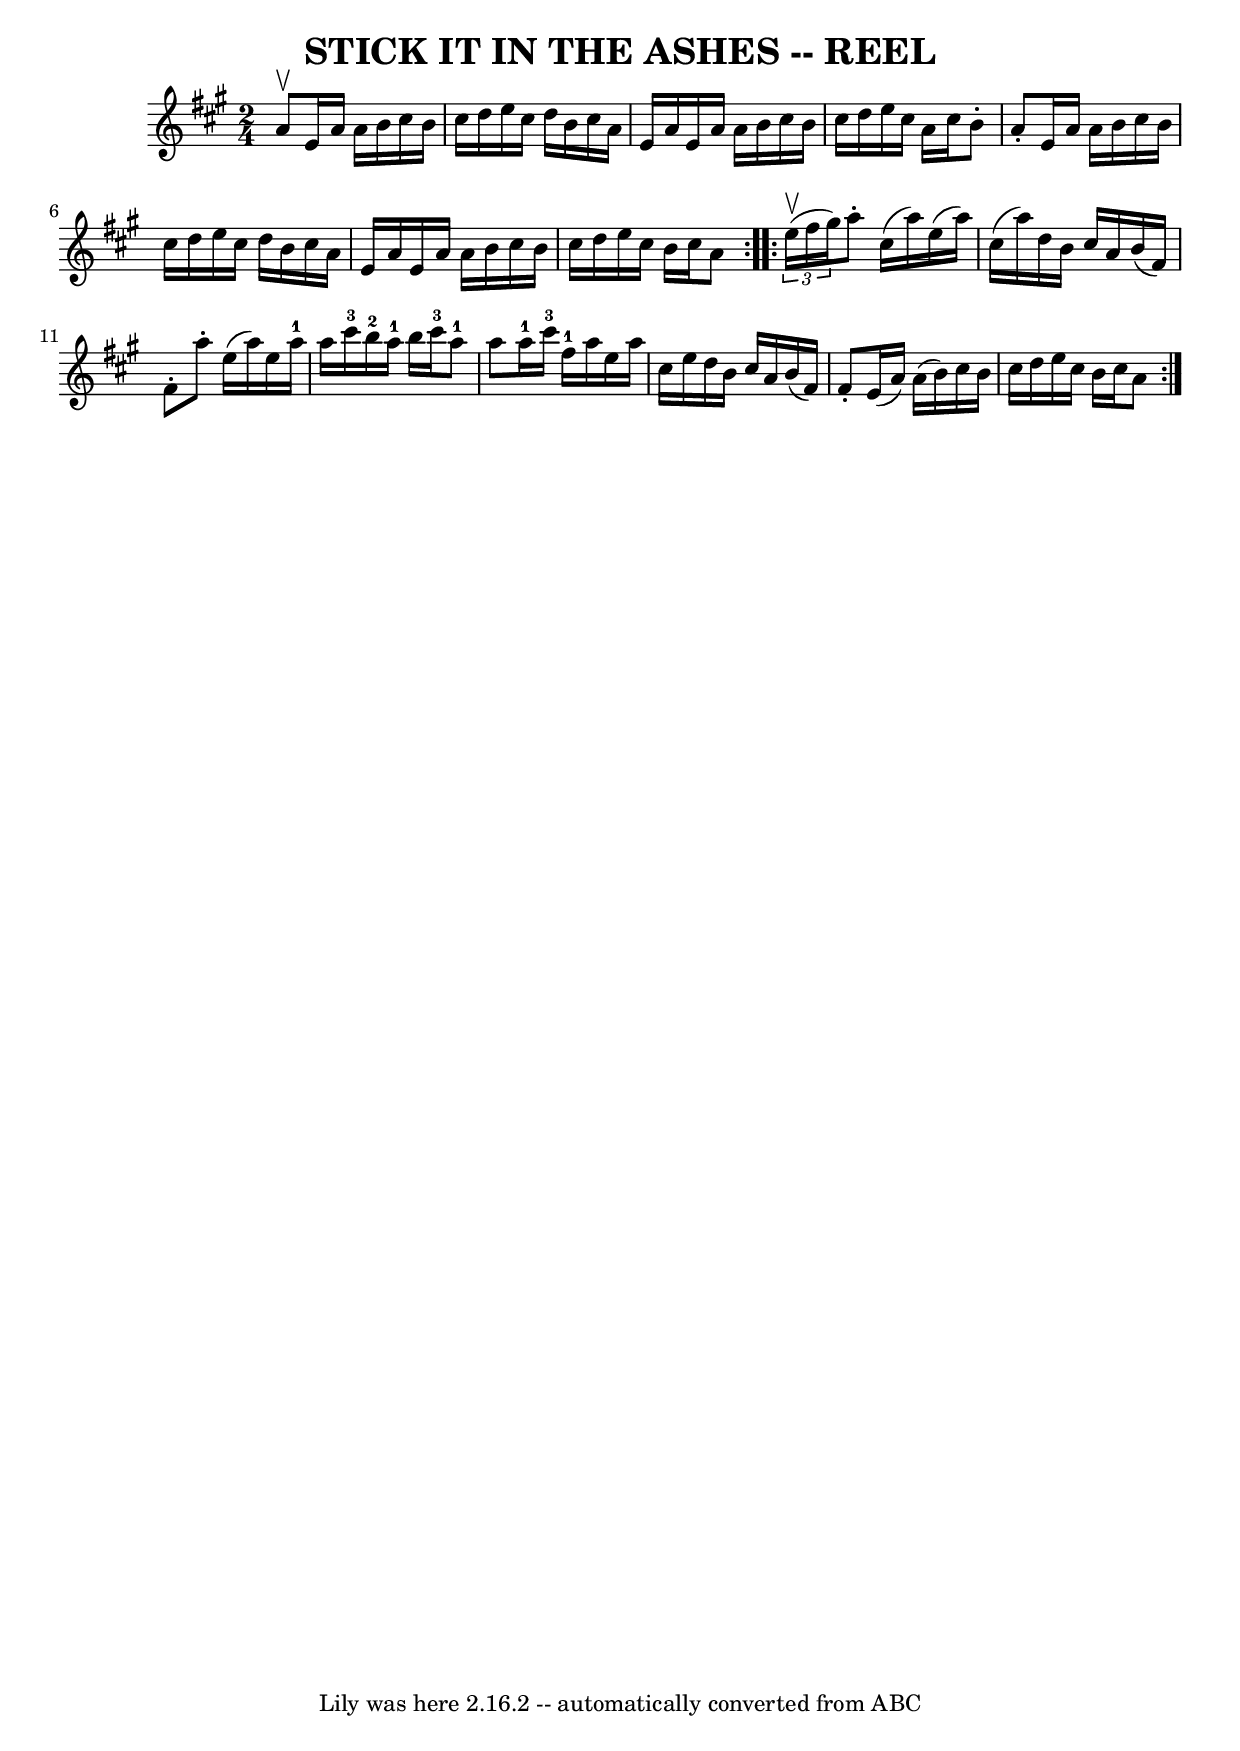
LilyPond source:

\version "2.7.40"
\include "Mammoth.ily"
\header {
	%% book = "Ryan's Mammoth Collection of Fiddle Tunes"
	crossRefNumber = "1"
	footnotes = ""
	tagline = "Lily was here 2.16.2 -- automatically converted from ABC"
	title = "STICK IT IN THE ASHES -- REEL"
}
voicedefault =  {


\repeat volta 2 {
\time 2/4 
\key a \major a'8^\upbow   |
 e'16 a'16 a'16    
b'16 cis''16 b'16 cis''16 d''16    |
 e''16 cis''16    
d''16 b'16 cis''16 a'16 e'16 a'16    |
 e'16 a'16    
a'16 b'16 cis''16 b'16 cis''16 d''16    |
 e''16    
cis''16 a'16 cis''16 b'8 -. a'8 -.   |
 e'16 a'16    
a'16 b'16 cis''16 b'16 cis''16 d''16    |
 e''16    
cis''16 d''16 b'16 cis''16 a'16 e'16 a'16    |
 e'16  
 a'16 a'16 b'16 cis''16 b'16 cis''16 d''16    |
   
e''16 cis''16 b'16 cis''16 a'8    }     \repeat volta 2 {   
\times 2/3 { e''16^\upbow(fis''16 gis''16) }   |
 a''8 -. 
 cis''16 (a''16) e''16 (a''16) cis''16 (a''16)   
|
 d''16 b'16 cis''16 a'16 b'16 (fis'16) fis'8 -.   
|
 a''8 -. e''16 (a''16) e''16 a''16-1 a''16    
cis'''16-3   |
 b''16-2 a''16-1 b''16 cis'''16-3   
 a''8-1 a''8    |
 a''16-1 cis'''16-3 fis''16-1  
 a''16 e''16 a''16 cis''16 e''16    |
 d''16 b'16    
cis''16 a'16 b'16 (fis'16) fis'8 -.   |
 e'16 (a'16  
-) a'16 (b'16) cis''16 b'16 cis''16 d''16    |
   
e''16 cis''16 b'16 cis''16 a'8    }   
}

\score{
    <<

	\context Staff="default"
	{
	    \voicedefault 
	}

    >>
	\layout {
	}
	\midi {}
}
